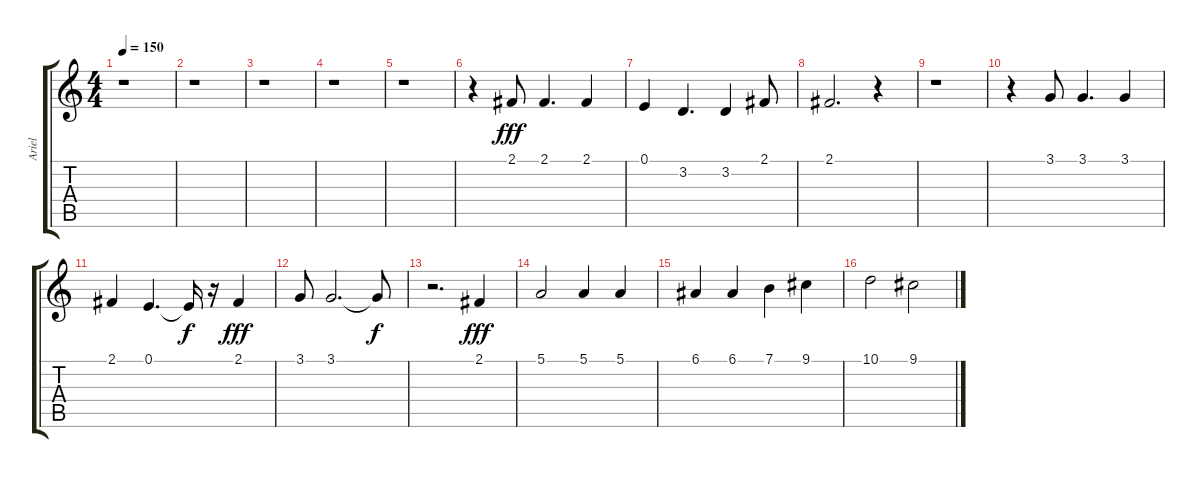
\track ("Ariel" "Ariel") {instrument sopranosax}
\staff {score tabs}
\tuning (E4 B3 G3 D3 A2 E2) {hide}
\ts (4 4)
\tempo 150
\clef g2
\ks c
r.1{dy fff} |
r.1 |
r.1 |
r.1 |
r.1 |
r.4 2.1.8 2.1.4{d} 2.1.4 |
0.1.4 3.2.4{d} 3.2.4 2.1.8 |
2.1.2{d} r.4 |
r.1 |
r.4 3.1.8 3.1.4{d} 3.1.4 |
2.1.4 0.1.4{d} 0.1{t}.16{dy f} r.16 2.1.4{dy fff} |
3.1.8 3.1.2{d} 3.1{t}.8{dy f} |
r.2{d} 2.1.4{dy fff} |
5.1.2 5.1.4 5.1.4 |
6.1.4 6.1.4 7.1.4 9.1.4 |
10.1.2 9.1.2
